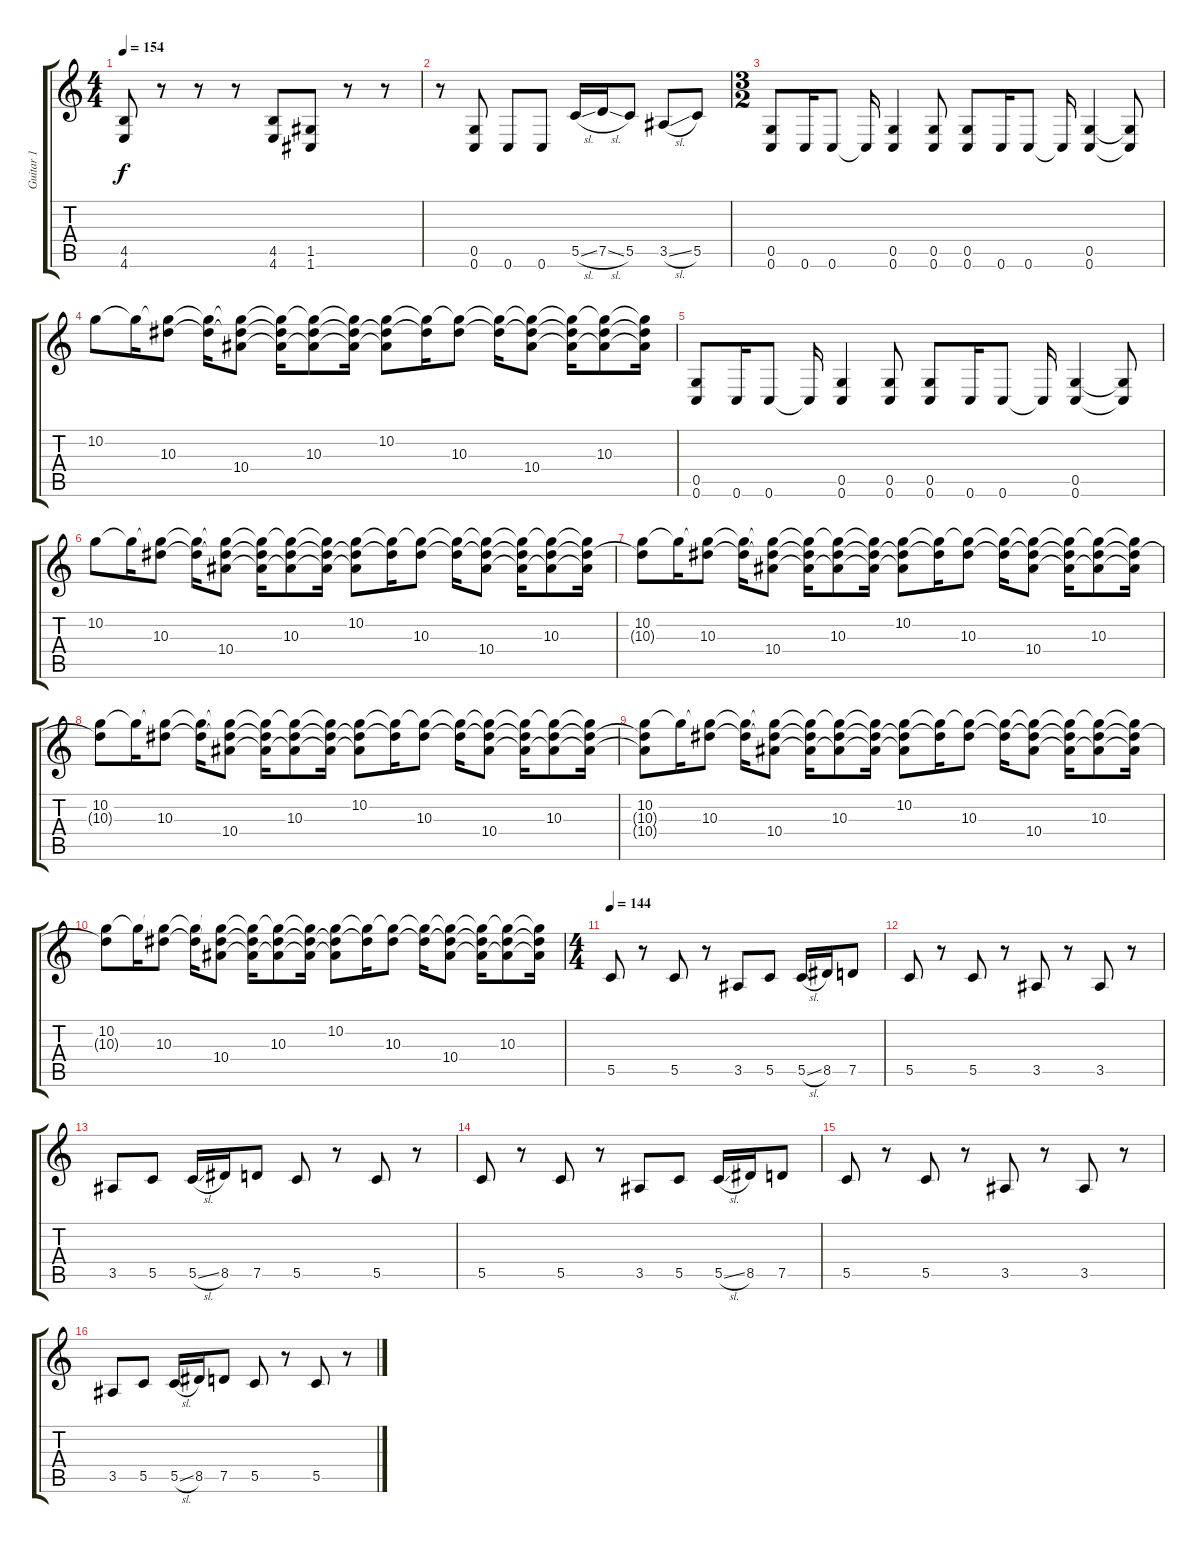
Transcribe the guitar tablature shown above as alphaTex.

\track ("Guitar 1" "Guitar 1") {instrument overdrivenguitar}
\staff {score tabs}
\tuning (D4 A3 F3 C3 G2 C2) {hide}
\ts (4 4)
\tempo 154
\clef g2
\ks c
(4.5 4.6).8{dy f} r.8 r.8 r.8 (4.5 4.6).8 (1.5 1.6).8 r.8 r.8 |
r.8 (0.5 0.6).8 0.6.8 0.6.8 5.5{sl}.16 7.5{sl}.16 5.5.8 3.5{sl}.8 5.5.8 |
\ts (3 2)
(0.5 0.6).8 0.6.16 0.6.8 0.6{t}.16 (0.5 0.6).4 (0.5 0.6).8 (0.5 0.6).8 0.6.16 0.6.8 0.6{t}.16 (0.5 0.6).4 (0.5{t} 0.6{t}).8 |
10.2.8 10.2{t}.16 (10.2{t} 10.3).8 (10.2{t} 10.3{t}).16 (10.2{t} 10.3{t} 10.4).8 (10.2{t} 10.3{t} 10.4{t}).16 (10.2{t} 10.3 10.4{t}).8 (10.2{t} 10.3{t} 10.4{t}).16 (10.2 10.3{t} 10.4{t}).8 (10.2{t} 10.3{t}).16 (10.2{t} 10.3).8 (10.2{t} 10.3{t}).16 (10.2{t} 10.3{t} 10.4).8 (10.2{t} 10.3{t} 10.4{t}).16 (10.2{t} 10.3 10.4{t}).8 (10.2{t} 10.3{t} 10.4{t}).16 |
(0.5 0.6).8 0.6.16 0.6.8 0.6{t}.16 (0.5 0.6).4 (0.5 0.6).8 (0.5 0.6).8 0.6.16 0.6.8 0.6{t}.16 (0.5 0.6).4 (0.5{t} 0.6{t}).8 |
10.2.8 10.2{t}.16 (10.2{t} 10.3).8 (10.2{t} 10.3{t}).16 (10.2{t} 10.3{t} 10.4).8 (10.2{t} 10.3{t} 10.4{t}).16 (10.2{t} 10.3 10.4{t}).8 (10.2{t} 10.3{t} 10.4{t}).16 (10.2 10.3{t} 10.4{t}).8 (10.2{t} 10.3{t}).16 (10.2{t} 10.3).8 (10.2{t} 10.3{t}).16 (10.2{t} 10.3{t} 10.4).8 (10.2{t} 10.3{t} 10.4{t}).16 (10.2{t} 10.3 10.4{t}).8 (10.2{t} 10.3{t} 10.4{t}).16 |
(10.2 10.3{t}).8 10.2{t}.16 (10.2{t} 10.3).8 (10.2{t} 10.3{t}).16 (10.2{t} 10.3{t} 10.4).8 (10.2{t} 10.3{t} 10.4{t}).16 (10.2{t} 10.3 10.4{t}).8 (10.2{t} 10.3{t} 10.4{t}).16 (10.2 10.3{t} 10.4{t}).8 (10.2{t} 10.3{t}).16 (10.2{t} 10.3).8 (10.2{t} 10.3{t}).16 (10.2{t} 10.3{t} 10.4).8 (10.2{t} 10.3{t} 10.4{t}).16 (10.2{t} 10.3 10.4{t}).8 (10.2{t} 10.3{t} 10.4{t}).16 |
(10.2 10.3{t}).8 10.2{t}.16 (10.2{t} 10.3).8 (10.2{t} 10.3{t}).16 (10.2{t} 10.3{t} 10.4).8 (10.2{t} 10.3{t} 10.4{t}).16 (10.2{t} 10.3 10.4{t}).8 (10.2{t} 10.3{t} 10.4{t}).16 (10.2 10.3{t} 10.4{t}).8 (10.2{t} 10.3{t}).16 (10.2{t} 10.3).8 (10.2{t} 10.3{t}).16 (10.2{t} 10.3{t} 10.4).8 (10.2{t} 10.3{t} 10.4{t}).16 (10.2{t} 10.3 10.4{t}).8 (10.2{t} 10.3{t} 10.4{t}).16 |
(10.2 10.3{t} 10.4{t}).8 10.2{t}.16 (10.2{t} 10.3).8 (10.2{t} 10.3{t}).16 (10.2{t} 10.3{t} 10.4).8 (10.2{t} 10.3{t} 10.4{t}).16 (10.2{t} 10.3 10.4{t}).8 (10.2{t} 10.3{t} 10.4{t}).16 (10.2 10.3{t} 10.4{t}).8 (10.2{t} 10.3{t}).16 (10.2{t} 10.3).8 (10.2{t} 10.3{t}).16 (10.2{t} 10.3{t} 10.4).8 (10.2{t} 10.3{t} 10.4{t}).16 (10.2{t} 10.3 10.4{t}).8 (10.2{t} 10.3{t} 10.4{t}).16 |
(10.2 10.3{t}).8 10.2{t}.16 (10.2{t} 10.3).8 (10.2{t} 10.3{t}).16 (10.2{t} 10.3{t} 10.4).8 (10.2{t} 10.3{t} 10.4{t}).16 (10.2{t} 10.3 10.4{t}).8 (10.2{t} 10.3{t} 10.4{t}).16 (10.2 10.3{t} 10.4{t}).8 (10.2{t} 10.3{t}).16 (10.2{t} 10.3).8 (10.2{t} 10.3{t}).16 (10.2{t} 10.3{t} 10.4).8 (10.2{t} 10.3{t} 10.4{t}).16 (10.2{t} 10.3 10.4{t}).8 (10.2{t} 10.3{t} 10.4{t}).16 |
\ts (4 4)
\tempo 144
5.5.8 r.8 5.5.8 r.8 3.5.8 5.5.8 5.5{sl}.16 8.5.16 7.5.8 |
5.5.8 r.8 5.5.8 r.8 3.5.8 r.8 3.5.8 r.8 |
3.5.8 5.5.8 5.5{sl}.16 8.5.16 7.5.8 5.5.8 r.8 5.5.8 r.8 |
5.5.8 r.8 5.5.8 r.8 3.5.8 5.5.8 5.5{sl}.16 8.5.16 7.5.8 |
5.5.8 r.8 5.5.8 r.8 3.5.8 r.8 3.5.8 r.8 |
3.5.8 5.5.8 5.5{sl}.16 8.5.16 7.5.8 5.5.8 r.8 5.5.8 r.8
